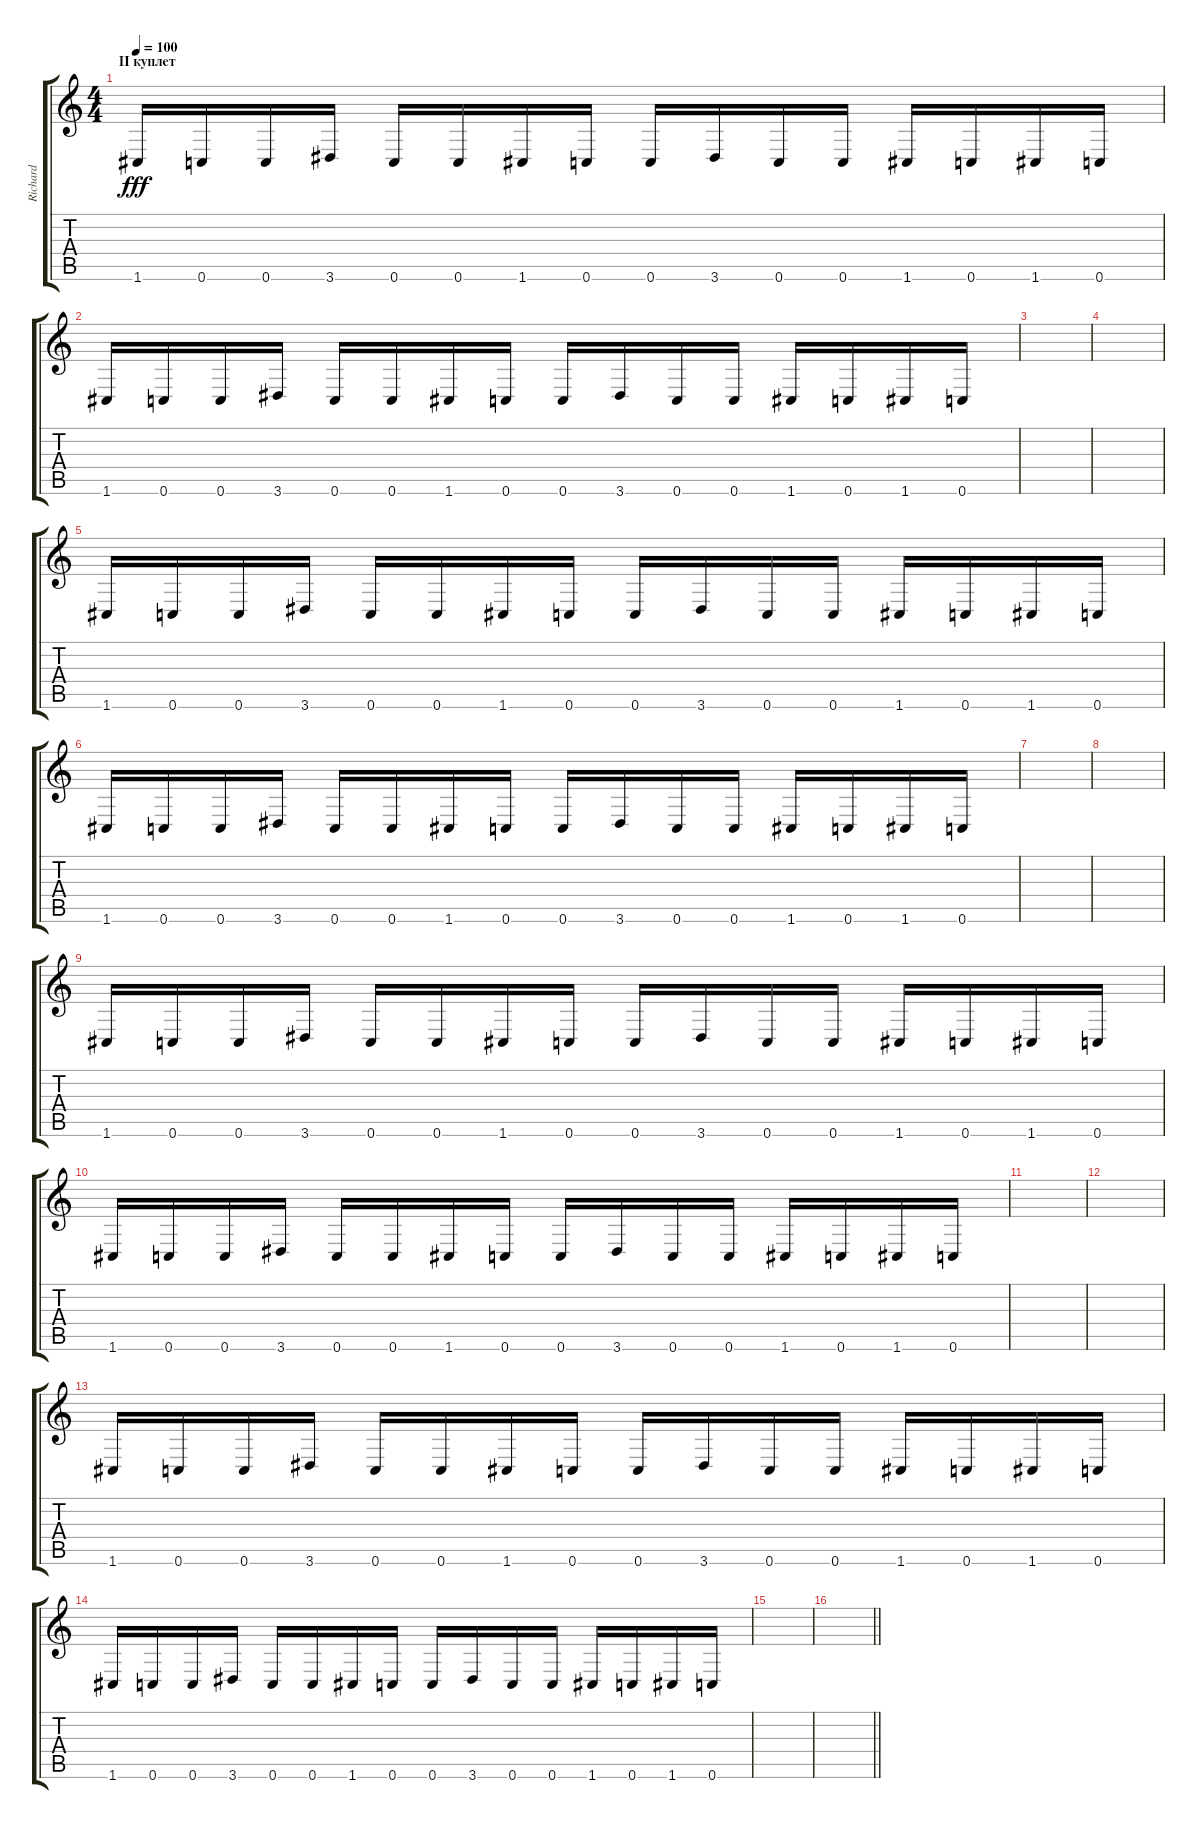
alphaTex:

\track ("Richard" "Richard") {instrument distortionguitar}
\staff {score tabs}
\tuning (E4 C4 G3 C3 G2 C2) {hide}
\ts (4 4)
\section ("" "II куплет")
\tempo 100
\clef g2
\ks c
1.6.16{dy fff} 0.6.16 0.6.16 3.6.16 0.6.16 0.6.16 1.6.16 0.6.16 0.6.16 3.6.16 0.6.16 0.6.16 1.6.16 0.6.16 1.6.16 0.6.16 |
1.6.16 0.6.16 0.6.16 3.6.16 0.6.16 0.6.16 1.6.16 0.6.16 0.6.16 3.6.16 0.6.16 0.6.16 1.6.16 0.6.16 1.6.16 0.6.16 |
|
|
1.6.16 0.6.16 0.6.16 3.6.16 0.6.16 0.6.16 1.6.16 0.6.16 0.6.16 3.6.16 0.6.16 0.6.16 1.6.16 0.6.16 1.6.16 0.6.16 |
1.6.16 0.6.16 0.6.16 3.6.16 0.6.16 0.6.16 1.6.16 0.6.16 0.6.16 3.6.16 0.6.16 0.6.16 1.6.16 0.6.16 1.6.16 0.6.16 |
|
|
1.6.16 0.6.16 0.6.16 3.6.16 0.6.16 0.6.16 1.6.16 0.6.16 0.6.16 3.6.16 0.6.16 0.6.16 1.6.16 0.6.16 1.6.16 0.6.16 |
1.6.16 0.6.16 0.6.16 3.6.16 0.6.16 0.6.16 1.6.16 0.6.16 0.6.16 3.6.16 0.6.16 0.6.16 1.6.16 0.6.16 1.6.16 0.6.16 |
|
|
1.6.16 0.6.16 0.6.16 3.6.16 0.6.16 0.6.16 1.6.16 0.6.16 0.6.16 3.6.16 0.6.16 0.6.16 1.6.16 0.6.16 1.6.16 0.6.16 |
1.6.16 0.6.16 0.6.16 3.6.16 0.6.16 0.6.16 1.6.16 0.6.16 0.6.16 3.6.16 0.6.16 0.6.16 1.6.16 0.6.16 1.6.16 0.6.16 |
|
\barLineRight lightlight
